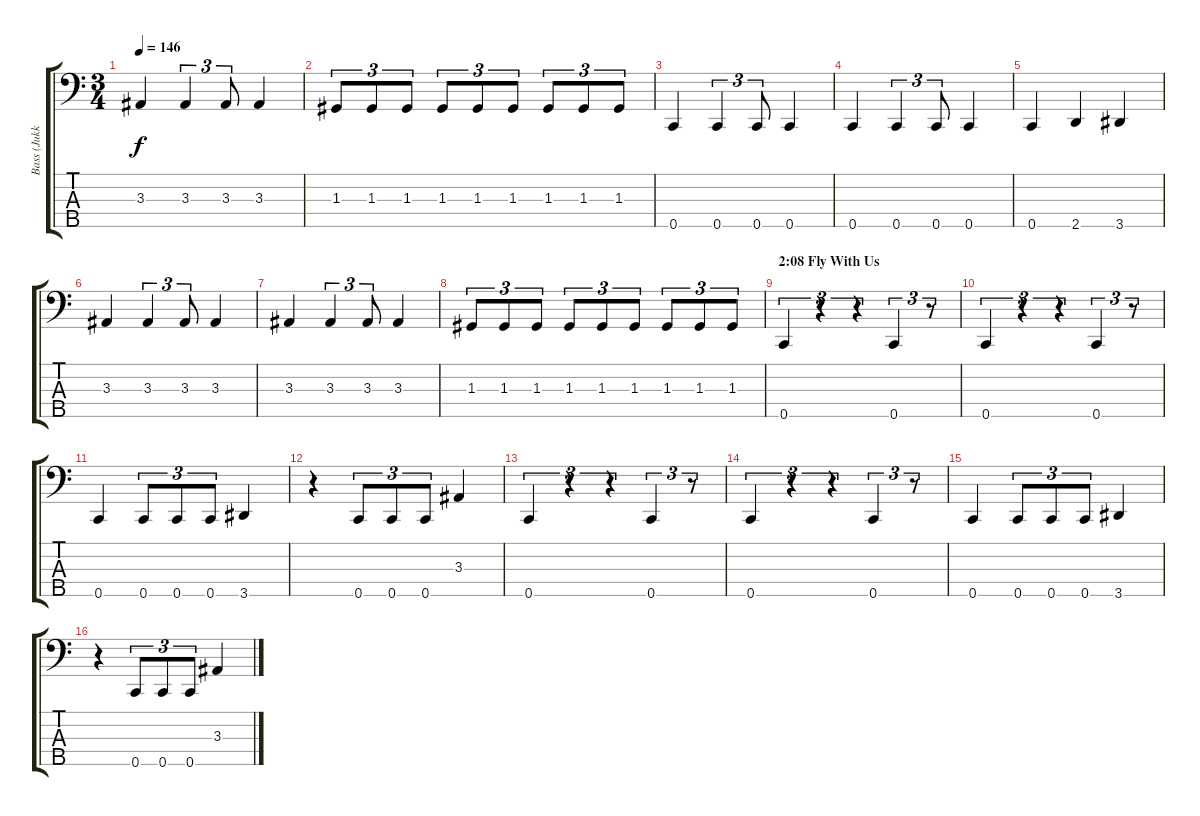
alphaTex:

\track ("Bass (Jukka)" "Bass (Jukk") {instrument electricbassfinger}
\staff {score tabs}
\tuning (F2 C2 G1 D1 C1) {hide}
\ts (3 4)
\tempo 146
\clef f4
\ks c
3.3.4{dy f} 3.3.4{tu (3 2)} 3.3.8{tu (3 2)} 3.3.4 |
1.3.8{tu (3 2)} 1.3.8{tu (3 2)} 1.3.8{tu (3 2)} 1.3.8{tu (3 2)} 1.3.8{tu (3 2)} 1.3.8{tu (3 2)} 1.3.8{tu (3 2)} 1.3.8{tu (3 2)} 1.3.8{tu (3 2)} |
0.5.4 0.5.4{tu (3 2)} 0.5.8{tu (3 2)} 0.5.4 |
0.5.4 0.5.4{tu (3 2)} 0.5.8{tu (3 2)} 0.5.4 |
0.5.4 2.5.4 3.5.4 |
3.3.4 3.3.4{tu (3 2)} 3.3.8{tu (3 2)} 3.3.4 |
3.3.4 3.3.4{tu (3 2)} 3.3.8{tu (3 2)} 3.3.4 |
1.3.8{tu (3 2)} 1.3.8{tu (3 2)} 1.3.8{tu (3 2)} 1.3.8{tu (3 2)} 1.3.8{tu (3 2)} 1.3.8{tu (3 2)} 1.3.8{tu (3 2)} 1.3.8{tu (3 2)} 1.3.8{tu (3 2)} |
\section ("" "2:08 Fly With Us")
0.5.4{tu (3 2)} r.4{tu (3 2)} r.4{tu (3 2)} 0.5.4{tu (3 2)} r.8{tu (3 2)} |
0.5.4{tu (3 2)} r.4{tu (3 2)} r.4{tu (3 2)} 0.5.4{tu (3 2)} r.8{tu (3 2)} |
0.5.4 0.5.8{tu (3 2)} 0.5.8{tu (3 2)} 0.5.8{tu (3 2)} 3.5.4 |
r.4 0.5.8{tu (3 2)} 0.5.8{tu (3 2)} 0.5.8{tu (3 2)} 3.3.4 |
0.5.4{tu (3 2)} r.4{tu (3 2)} r.4{tu (3 2)} 0.5.4{tu (3 2)} r.8{tu (3 2)} |
0.5.4{tu (3 2)} r.4{tu (3 2)} r.4{tu (3 2)} 0.5.4{tu (3 2)} r.8{tu (3 2)} |
0.5.4 0.5.8{tu (3 2)} 0.5.8{tu (3 2)} 0.5.8{tu (3 2)} 3.5.4 |
r.4 0.5.8{tu (3 2)} 0.5.8{tu (3 2)} 0.5.8{tu (3 2)} 3.3.4
